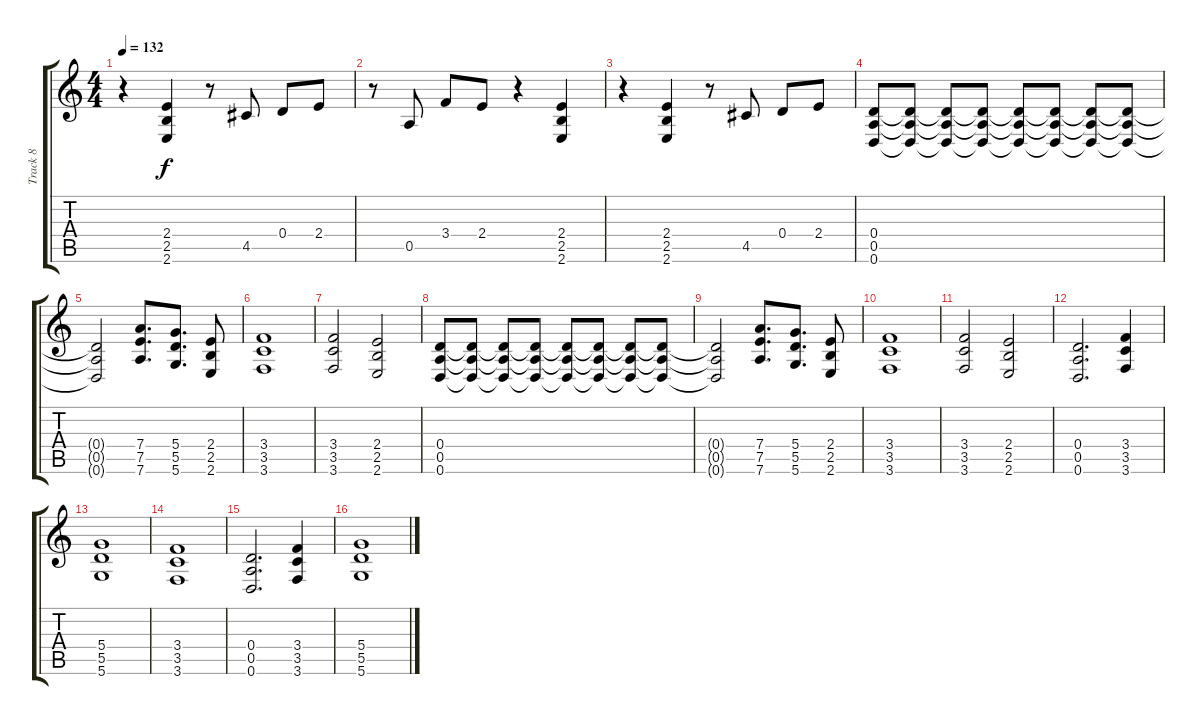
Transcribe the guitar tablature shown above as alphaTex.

\track ("Track 8" "Track 8") {instrument distortionguitar}
\staff {score tabs}
\tuning (E4 B3 G3 D3 A2 D2) {hide}
\ts (4 4)
\tempo 132
\clef g2
\ks c
r.4{dy f} (2.4 2.5 2.6).4 r.8 4.5.8 0.4.8 2.4.8 |
r.8 0.5.8 3.4.8 2.4.8 r.4 (2.4 2.5 2.6).4 |
r.4 (2.4 2.5 2.6).4 r.8 4.5.8 0.4.8 2.4.8 |
(0.4 0.5 0.6).8 (0.4{t} 0.5{t} 0.6{t}).8 (0.4{t} 0.5{t} 0.6{t}).8 (0.4{t} 0.5{t} 0.6{t}).8 (0.4{t} 0.5{t} 0.6{t}).8 (0.4{t} 0.5{t} 0.6{t}).8 (0.4{t} 0.5{t} 0.6{t}).8 (0.4{t} 0.5{t} 0.6{t}).8 |
(0.4{t} 0.5{t} 0.6{t}).2 (7.4 7.5 7.6).8{d} (5.4 5.5 5.6).8{d} (2.4 2.5 2.6).8 |
(3.4 3.5 3.6).1 |
(3.4 3.5 3.6).2 (2.4 2.5 2.6).2 |
(0.4 0.5 0.6).8 (0.4{t} 0.5{t} 0.6{t}).8 (0.4{t} 0.5{t} 0.6{t}).8 (0.4{t} 0.5{t} 0.6{t}).8 (0.4{t} 0.5{t} 0.6{t}).8 (0.4{t} 0.5{t} 0.6{t}).8 (0.4{t} 0.5{t} 0.6{t}).8 (0.4{t} 0.5{t} 0.6{t}).8 |
(0.4{t} 0.5{t} 0.6{t}).2 (7.4 7.5 7.6).8{d} (5.4 5.5 5.6).8{d} (2.4 2.5 2.6).8 |
(3.4 3.5 3.6).1 |
(3.4 3.5 3.6).2 (2.4 2.5 2.6).2 |
(0.4 0.5 0.6).2{d} (3.4 3.5 3.6).4 |
(5.4 5.5 5.6).1 |
(3.4 3.5 3.6).1 |
(0.4 0.5 0.6).2{d} (3.4 3.5 3.6).4 |
(5.4 5.5 5.6).1
